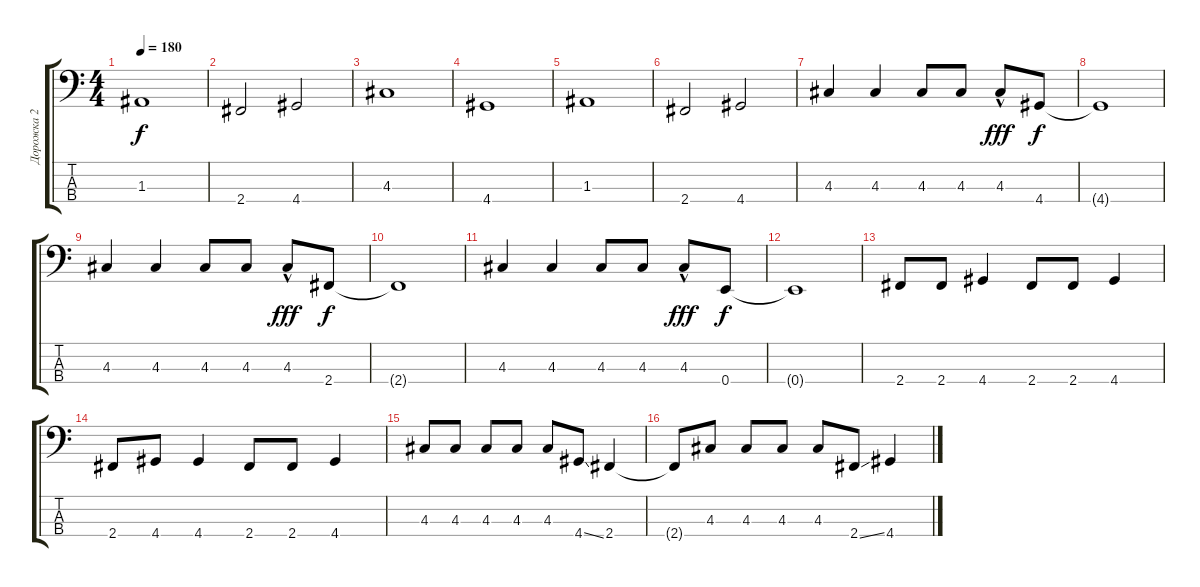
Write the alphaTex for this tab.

\track ("Дорожка 2" "Дорожка 2") {instrument electricbassfinger}
\staff {score tabs}
\tuning (G2 D2 A1 E1) {hide}
\ts (4 4)
\tempo 180
\clef f4
\ks c
1.3.1{dy f} |
2.4.2 4.4.2 |
4.3.1 |
4.4.1 |
1.3.1 |
2.4.2 4.4.2 |
4.3.4 4.3.4 4.3.8 4.3.8 4.3{hac}.8{dy fff} 4.4.8{dy f} |
4.4{t}.1 |
4.3.4 4.3.4 4.3.8 4.3.8 4.3{hac}.8{dy fff} 2.4.8{dy f} |
2.4{t}.1 |
4.3.4 4.3.4 4.3.8 4.3.8 4.3{hac}.8{dy fff} 0.4.8{dy f} |
0.4{t}.1 |
2.4.8 2.4.8 4.4.4 2.4.8 2.4.8 4.4.4 |
2.4.8 4.4.8 4.4.4 2.4.8 2.4.8 4.4.4 |
4.3.8 4.3.8 4.3.8 4.3.8 4.3.8 4.4{ss}.8 2.4.4 |
2.4{t}.8 4.3.8 4.3.8 4.3.8 4.3.8 2.4{ss}.8 4.4.4
